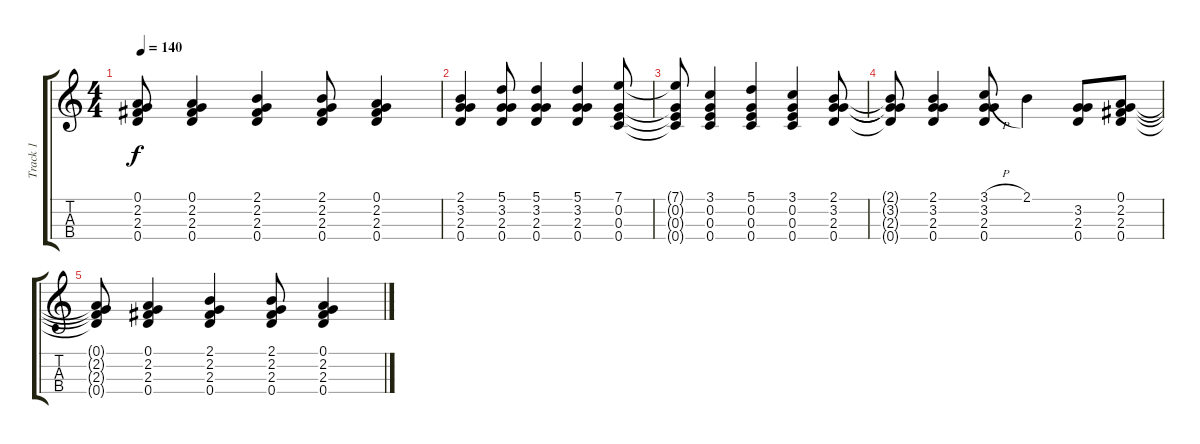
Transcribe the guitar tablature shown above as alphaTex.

\track ("Track 1" "Track 1") {instrument acousticguitarnylon}
\staff {score tabs}
\tuning (A3 E3 C3 G3) {hide}
\ts (4 4)
\tempo 140
\clef g2
\ks c
(0.1{t} 2.2{t} 2.3{t} 0.4{t}).8{dy f} (0.1 2.2 2.3 0.4).4 (2.1 2.2 2.3 0.4).4 (2.1 2.2 2.3 0.4).8 (0.1 2.2 2.3 0.4).4 |
(2.1 3.2 2.3 0.4).4 (5.1 3.2 2.3 0.4).8 (5.1 3.2 2.3 0.4).4 (5.1 3.2 2.3 0.4).4 (7.1 0.2 0.3 0.4).8 |
(7.1{t} 0.2{t} 0.3{t} 0.4{t}).8 (3.1 0.2 0.3 0.4).4 (5.1 0.2 0.3 0.4).4 (3.1 0.2 0.3 0.4).4 (2.1 3.2 2.3 0.4).8 |
(2.1{t} 3.2{t} 2.3{t} 0.4{t}).8 (2.1 3.2 2.3 0.4).4 (3.1{h} 3.2 2.3 0.4).8 2.1.4 (3.2 2.3 0.4).8 (0.1 2.2 2.3 0.4).8 |
(0.1{t} 2.2{t} 2.3{t} 0.4{t}).8 (0.1 2.2 2.3 0.4).4 (2.1 2.2 2.3 0.4).4 (2.1 2.2 2.3 0.4).8 (0.1 2.2 2.3 0.4).4
